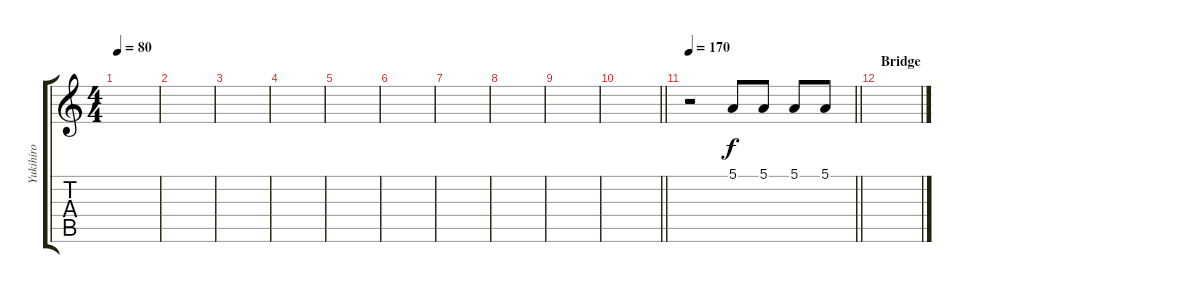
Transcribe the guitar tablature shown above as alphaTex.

\track ("Yukihiro" "Yukihiro") {instrument lead2sawtooth}
\staff {score tabs}
\tuning (E4 B3 G3 D3 A2 E2) {hide}
\ts (4 4)
\tempo 80
\clef g2
\ks c
|
|
|
|
|
|
|
|
|
\barLineRight lightlight
|
\tempo 170
\barLineRight lightlight
r.2 5.1.8 5.1.8 5.1.8 5.1.8 |
\section ("" "Bridge")
